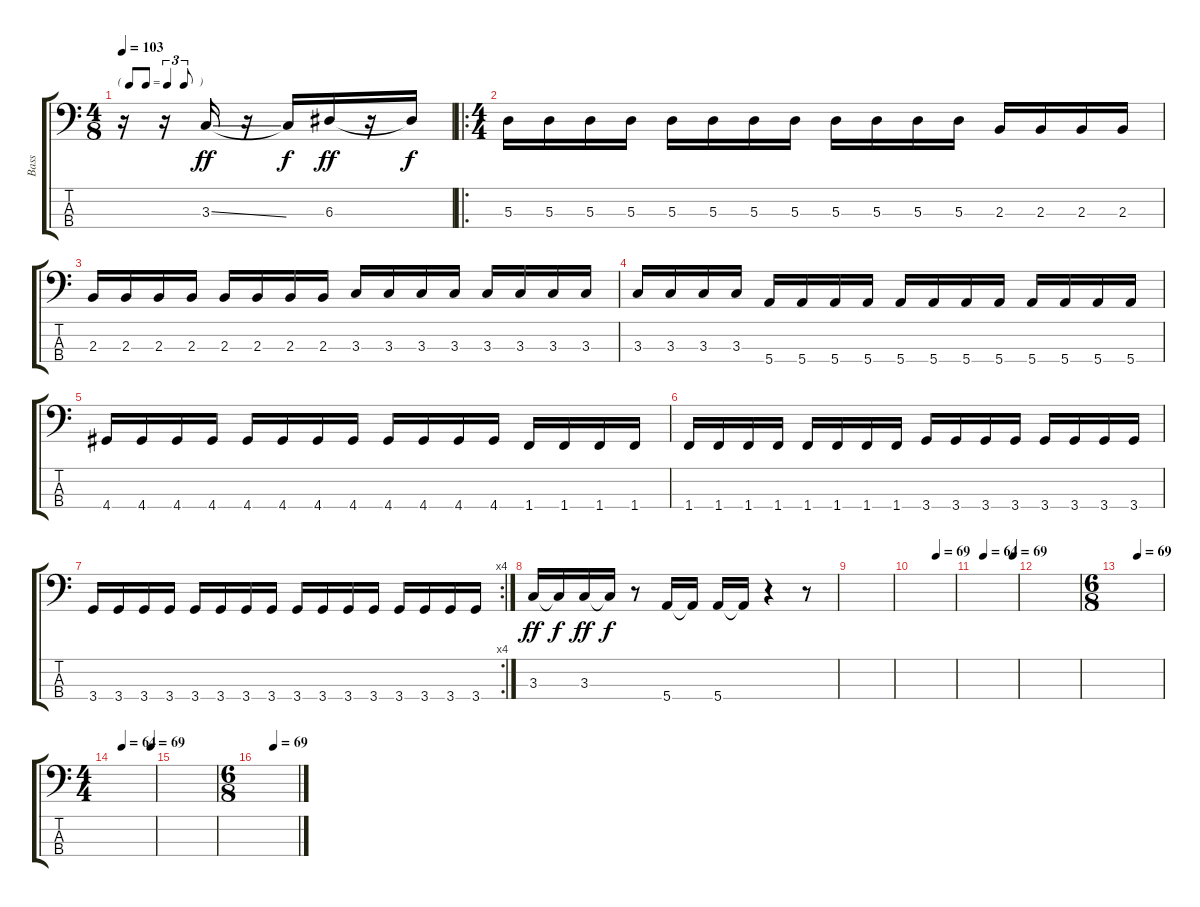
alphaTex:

\track ("Bass" "Bass") {instrument electricbassfinger}
\staff {score tabs}
\tuning (G2 D2 A1 E1) {hide}
\ts (4 8)
\tf triplet8th
\tempo 103
\clef f4
\ks c
r.16{dy f} r.16 3.3{ss}.16{dy ff} r.16 3.3{t}.16{dy f} 6.3.16{dy ff} r.16 6.3{t}.16{dy f} |
\ro
\ts (4 4)
5.3.16 5.3.16 5.3.16 5.3.16 5.3.16 5.3.16 5.3.16 5.3.16 5.3.16 5.3.16 5.3.16 5.3.16 2.3.16 2.3.16 2.3.16 2.3.16 |
2.3.16 2.3.16 2.3.16 2.3.16 2.3.16 2.3.16 2.3.16 2.3.16 3.3.16 3.3.16 3.3.16 3.3.16 3.3.16 3.3.16 3.3.16 3.3.16 |
3.3.16 3.3.16 3.3.16 3.3.16 5.4.16 5.4.16 5.4.16 5.4.16 5.4.16 5.4.16 5.4.16 5.4.16 5.4.16 5.4.16 5.4.16 5.4.16 |
4.4.16 4.4.16 4.4.16 4.4.16 4.4.16 4.4.16 4.4.16 4.4.16 4.4.16 4.4.16 4.4.16 4.4.16 1.4.16 1.4.16 1.4.16 1.4.16 |
1.4.16 1.4.16 1.4.16 1.4.16 1.4.16 1.4.16 1.4.16 1.4.16 3.4.16 3.4.16 3.4.16 3.4.16 3.4.16 3.4.16 3.4.16 3.4.16 |
\rc 4
3.4.16 3.4.16 3.4.16 3.4.16 3.4.16 3.4.16 3.4.16 3.4.16 3.4.16 3.4.16 3.4.16 3.4.16 3.4.16 3.4.16 3.4.16 3.4.16 |
3.3.16{dy ff} 3.3{t}.16{dy f} 3.3.16{dy ff} 3.3{t}.16{dy f} r.8 5.4.16 5.4{t}.16 5.4.16 5.4{t}.16 r.4 r.8 |
|
\tempo (69 0.5625)
|
\tempo (64 0.21875)
\tempo (69 0.90625)
|
|
\ts (6 8)
\tempo (69 0.4166666666666667)
|
\ts (4 4)
\tempo (64 0.21875)
\tempo (69 0.90625)
|
|
\ts (6 8)
\tempo (69 0.4166666666666667)
